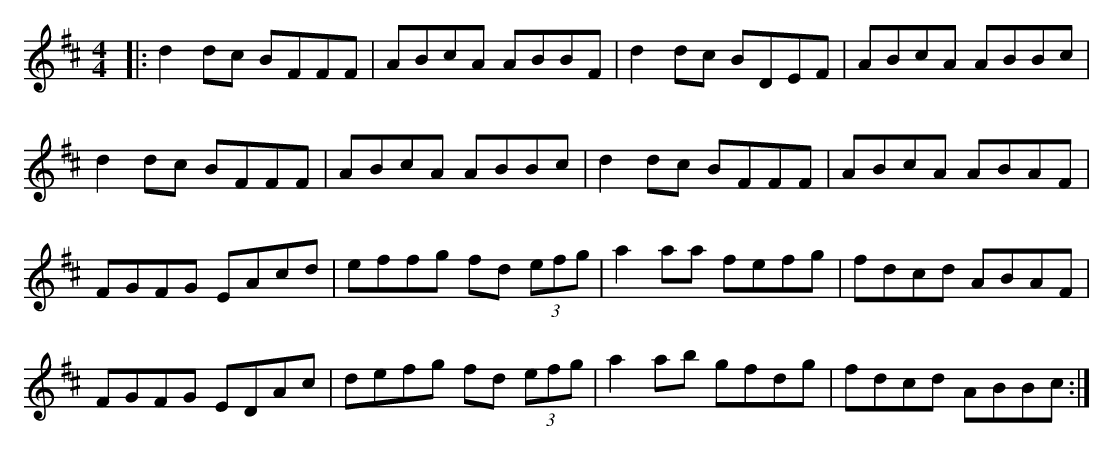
X:1
M:4/4
K:Bmin
|:d2dc BFFF|ABcA ABBF|d2dc BDEF|ABcA ABBc|
d2dc BFFF|ABcA ABBc|d2dc BFFF|ABcA ABAF|
FGFG EAcd|effg fd (3efg|a2aa fefg|fdcd ABAF|
FGFG EDAc|defg fd (3efg|a2ab gfdg|fdcd ABBc:|
